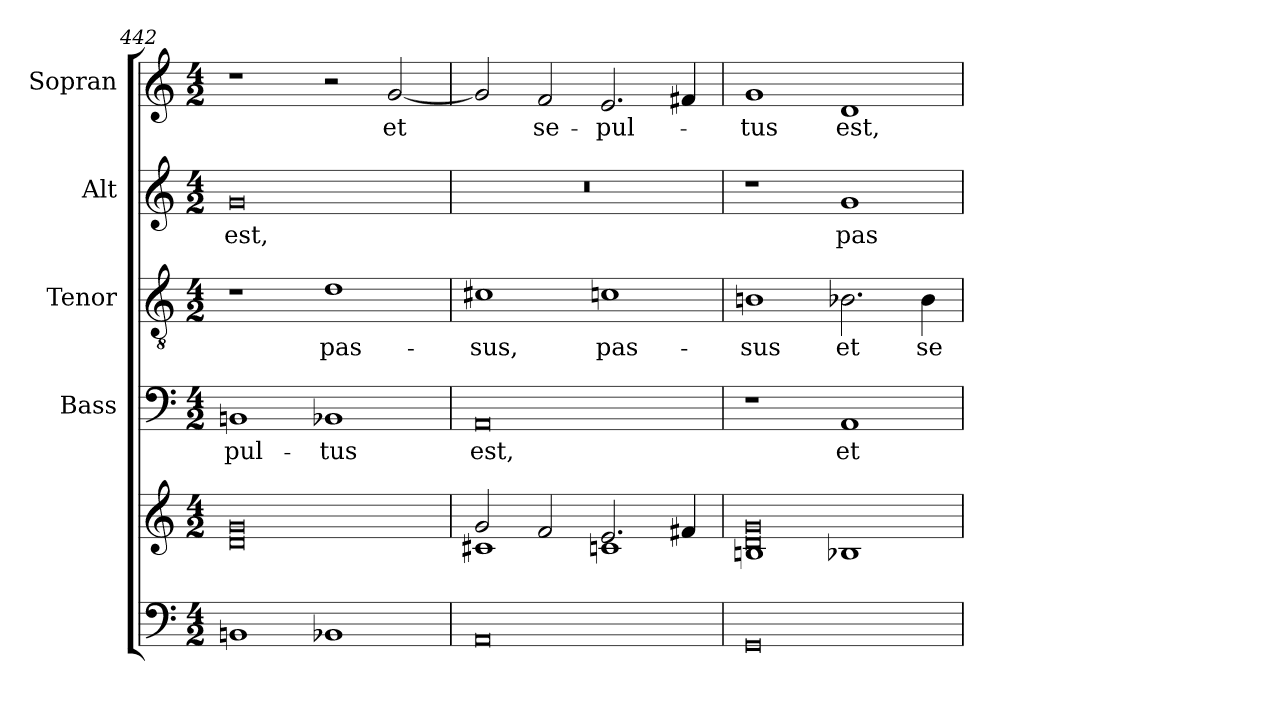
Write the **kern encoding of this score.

**kern	**kern	**kern	**text	**kern	**text	**kern	**text	**kern	**text
*part5	*part5	*part4	*part4	*part3	*part3	*part2	*part2	*part1	*part1
*staff6	*staff5	*staff4	*staff4	*staff3	*staff3	*staff2	*staff2	*staff1	*staff1
*	*	*I"Bass	*	*I"Tenor	*	*I"Alt	*	*I"Sopran	*
*	*	*I'B.	*	*I'T.	*	*I'A.	*	*I'S.	*
*clefF4	*clefG2	*clefF4	*	*clefGv2	*	*clefG2	*	*clefG2	*
*k[]	*k[]	*k[]	*	*k[]	*	*k[]	*	*k[]	*
*C:	*C:	*C:	*	*C:	*	*C:	*	*C:	*
*M4/2	*M4/2	*M4/2	*	*M4/2	*	*M4/2	*	*M4/2	*
=442	=442	=442	=442	=442	=442	=442	=442	=442	=442
!	!	!	!LO:LY:b	!	!	!	!LO:LY:b	!	!
1BBn	0d 0g	1BBn	-pul-	1r	.	0g	est,	1r	.
!	!	!	!LO:LY:b	!	!LO:LY:b	!	!	!	!
1BB-X	.	1BB-X	-tus	1d	pas-	.	.	2r	.
!	!	!	!	!	!	!	!	!	!LO:LY:b
.	.	.	.	.	.	.	.	[2g/	et
=443	=443	=443	=443	=443	=443	=443	=443	=443	=443
*	*^	*	*	*	*	*	*	*	*
!	!	!	!	!LO:LY:b	!	!LO:LY:b	!	!	!	!
0AA	2g/	1c#X	0AA	est,	1c#X	-sus,	0r	.	2g/]	.
!	!	!	!	!	!	!	!	!	!	!LO:LY:b
.	2f/	.	.	.	.	.	.	.	2f/	se-
!	!	!	!	!	!	!LO:LY:b	!	!	!	!LO:LY:b
.	2.e/	1cn	.	.	1cn	pas-	.	.	2.e/	-pul-
.	4f#X/	.	.	.	.	.	.	.	4f#X/	.
!!LO:LB:g=z
=444	=444	=444	=444	=444	=444	=444	=444	=444	=444	=444
!	!	!	!	!	!	!LO:LY:b	!	!	!	!LO:LY:b
0GG	0d 0g	1Bn	1r	.	1Bn	-sus	1r	.	1g	-tus
!	!	!	!	!LO:LY:b	!	!LO:LY:b	!	!LO:LY:b	!	!LO:LY:b
.	.	1B-X	1AA	et	2.B-X\	et	1g	pas-	1d	est,
!	!	!	!	!	!	!LO:LY:b	!	!	!	!
.	.	.	.	.	4B-\	se-	.	.	.	.
*	*v	*v	*	*	*	*	*	*	*	*
=	=	=	=	=	=	=	=	=	=
*-	*-	*-	*-	*-	*-	*-	*-	*-	*-
